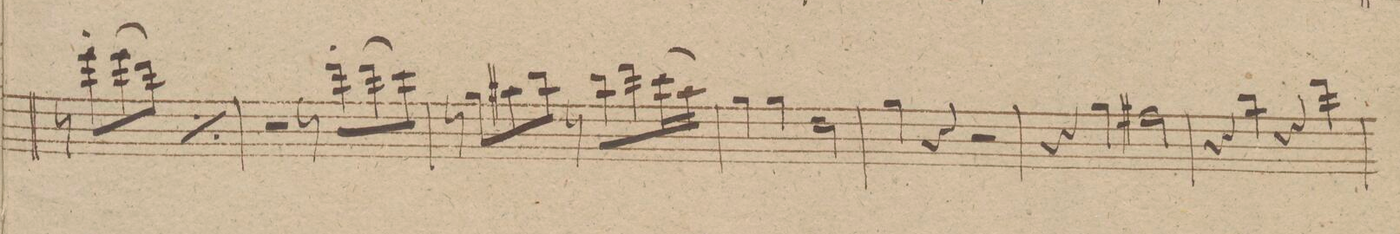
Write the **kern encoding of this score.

**kern	**dynam
*I"Fagotto 1mo	*
*clefF4	*
*k[f#]	*
*met(c)	*
*M4/4	*
8r	.
8g'L	.
(>8g	.
8f#J)	.
8r	.
8g'L	.
(>8g	.
8f#J)	.
=30	=30
2r	.
8r	.
8f#'L	.
(>8f#	.
8eJ)	.
=31	=31
8r	.
8BL	.
8c#X	.
8dJ	.
8r	.
8dL	.
8f#	.
(>16eL	.
16c#JJ)	.
=32	=32
4B	.
4B	.
2F#	.
=33	=33
4B	.
4r	.
2r	.
=34	=34
4r	.
4B	.
2A#X	.
=35	=35
4r	.
4d	.
4r	.
4f#	.
=36	=36
*-	*-
